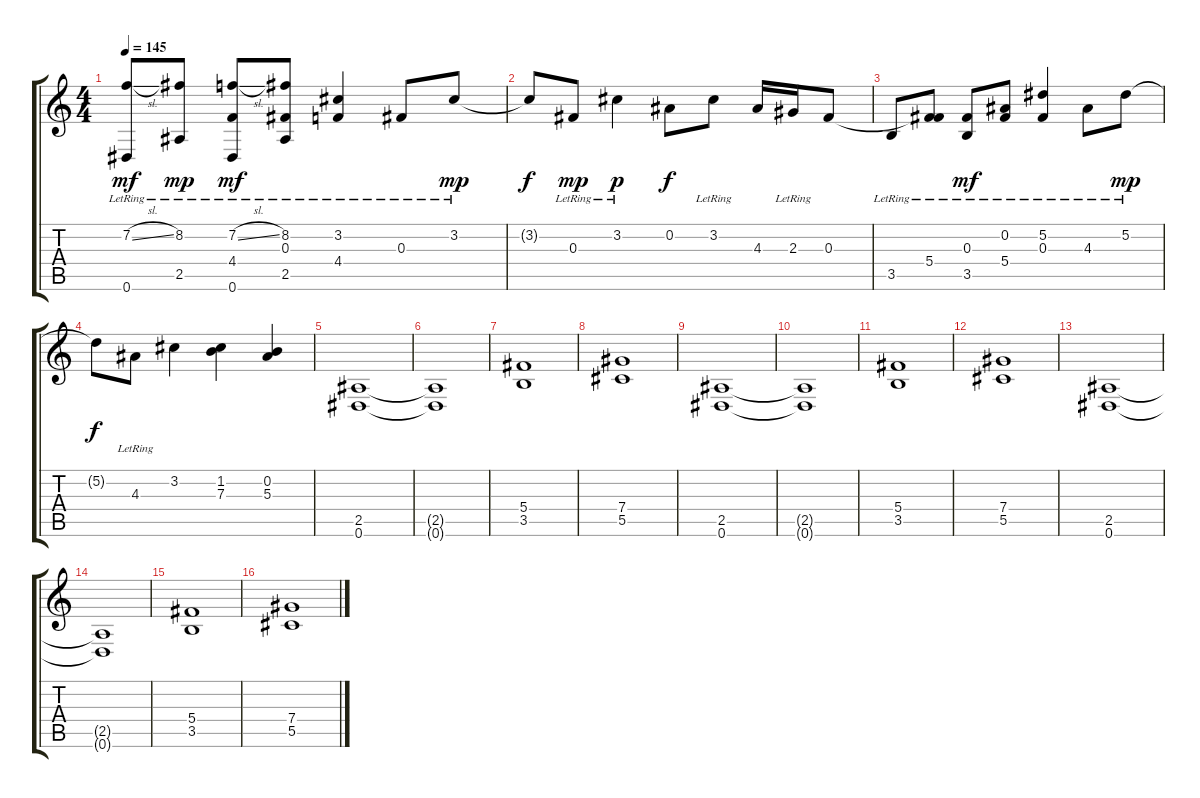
\track "" {instrument distortionguitar}
\staff {score tabs}
\tuning (Eb4 Bb3 Gb3 Db3 Ab2 Eb2) {hide}
\ts (4 4)
\tempo 145
\clef g2
\ks c
(7.2{sl} 0.6{lr}).8{dy mf volume 16 instrument acousticguitarsteel} (8.2 2.5{lr}).8{dy mp} (7.2{sl} 4.4{lr} 0.6{lr}).8{dy mf} (8.2 0.3{lr} 2.5{lr}).8 (3.2{lr} 4.4{lr}).4 0.3{lr}.8 3.2{lr}.8{dy mp} |
3.2{t}.8{dy f} 0.3{lr}.8{dy mp} 3.2{lr}.4{dy p} 0.2.8{dy f} 3.2{lr}.8 4.3.16 2.3{lr}.16 0.3.8 |
3.5{lr}.8 (0.3{t} 5.4{lr}).8 (0.3{lr} 3.5{lr}).8{dy mf} (0.2 5.4{lr}).8 (5.2{lr} 0.3{lr}).4 4.3{lr}.8 5.2{lr}.8{dy mp} |
5.2{t}.8{dy f} 4.3{lr}.8 3.2.4 (1.2 7.3).4 (0.2 5.3).4 |
(2.5 0.6).1{volume 16 instrument distortionguitar} |
(2.5{t} 0.6{t}).1 |
(5.4 3.5).1 |
(7.4 5.5).1 |
(2.5 0.6).1{volume 16 instrument distortionguitar} |
(2.5{t} 0.6{t}).1 |
(5.4 3.5).1 |
(7.4 5.5).1 |
(2.5 0.6).1{volume 16 instrument distortionguitar} |
(2.5{t} 0.6{t}).1 |
(5.4 3.5).1 |
(7.4 5.5).1
